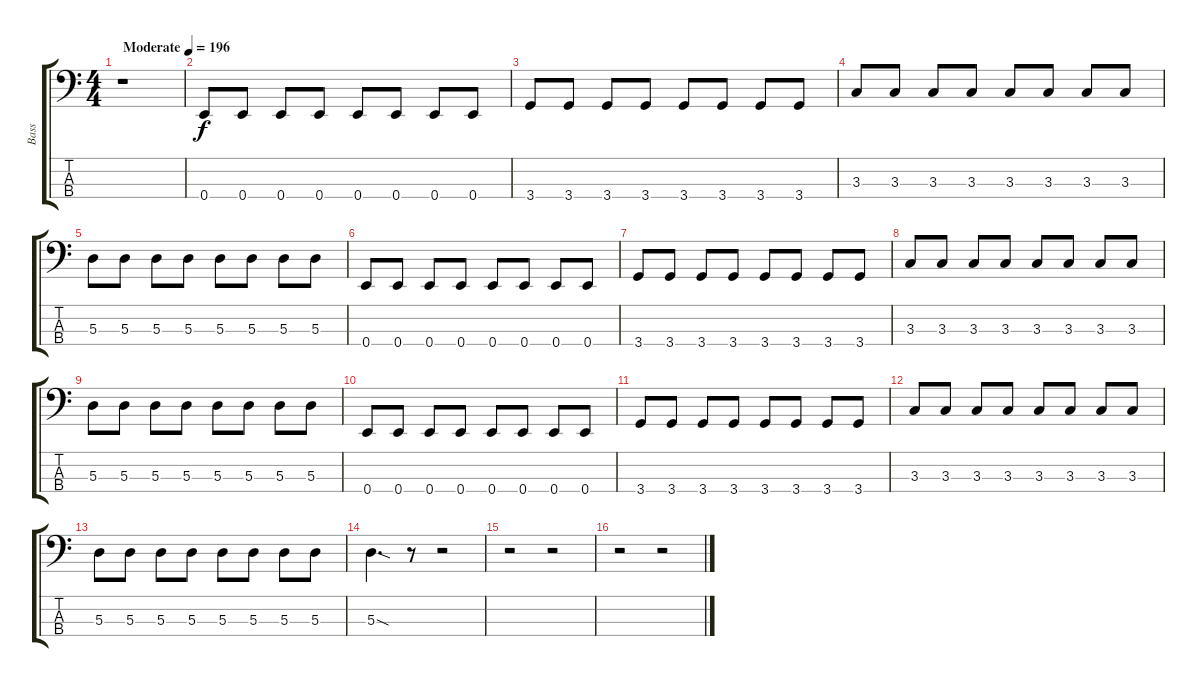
\track ("Bass" "Bass") {instrument electricbassfinger}
\staff {score tabs}
\tuning (G2 D2 A1 E1) {hide}
\ts (4 4)
\tempo (196 "Moderate")
\clef f4
\ks c
r.1{dy f instrument electricbassfinger} |
0.4.8 0.4.8 0.4.8 0.4.8 0.4.8 0.4.8 0.4.8 0.4.8 |
3.4.8 3.4.8 3.4.8 3.4.8 3.4.8 3.4.8 3.4.8 3.4.8 |
3.3.8 3.3.8 3.3.8 3.3.8 3.3.8 3.3.8 3.3.8 3.3.8 |
5.3.8 5.3.8 5.3.8 5.3.8 5.3.8 5.3.8 5.3.8 5.3.8 |
0.4.8 0.4.8 0.4.8 0.4.8 0.4.8 0.4.8 0.4.8 0.4.8 |
3.4.8 3.4.8 3.4.8 3.4.8 3.4.8 3.4.8 3.4.8 3.4.8 |
3.3.8 3.3.8 3.3.8 3.3.8 3.3.8 3.3.8 3.3.8 3.3.8 |
5.3.8 5.3.8 5.3.8 5.3.8 5.3.8 5.3.8 5.3.8 5.3.8 |
0.4.8 0.4.8 0.4.8 0.4.8 0.4.8 0.4.8 0.4.8 0.4.8 |
3.4.8 3.4.8 3.4.8 3.4.8 3.4.8 3.4.8 3.4.8 3.4.8 |
3.3.8 3.3.8 3.3.8 3.3.8 3.3.8 3.3.8 3.3.8 3.3.8 |
5.3.8 5.3.8 5.3.8 5.3.8 5.3.8 5.3.8 5.3.8 5.3.8 |
5.3{sod}.4{d} r.8 r.2 |
r.2 r.2 |
r.2 r.2
